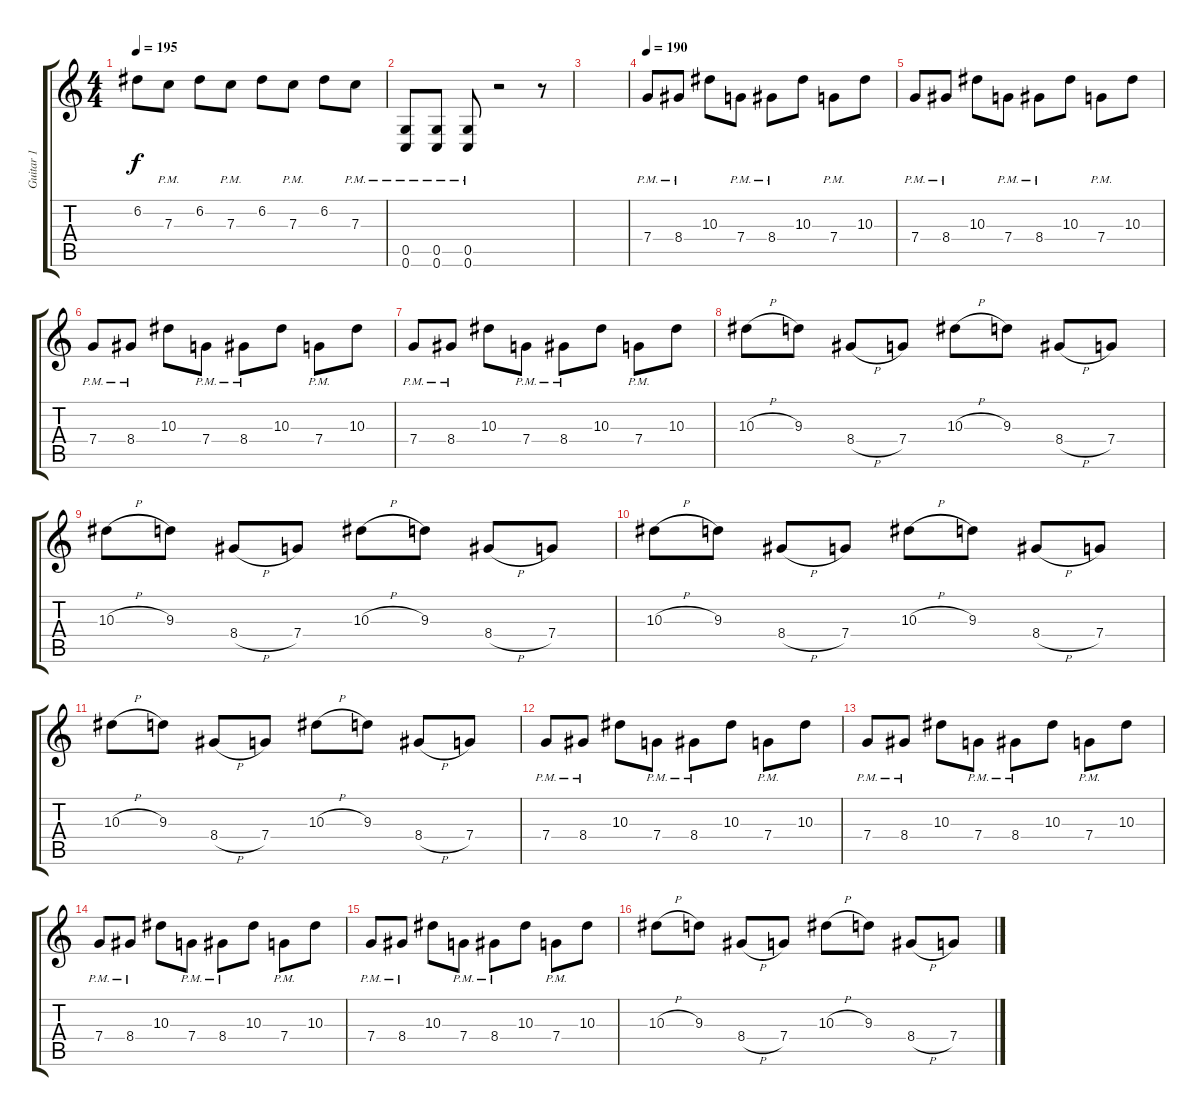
\track ("Guitar 1" "Guitar 1") {instrument distortionguitar}
\staff {score tabs}
\tuning (D4 A3 F3 C3 G2 C2) {hide}
\ts (4 4)
\tempo 195
\clef g2
\ks c
6.2.8{dy f} 7.3{pm}.8 6.2.8 7.3{pm}.8 6.2.8 7.3{pm}.8 6.2.8 7.3{pm}.8 |
(0.5{pm} 0.6{pm}).8 (0.5{pm} 0.6{pm}).8 (0.5{pm} 0.6{pm}).8 r.2 r.8 |
|
\tempo 190
7.4{pm}.8{volume 16} 8.4{pm}.8 10.3.8 7.4{pm}.8 8.4{pm}.8 10.3.8 7.4{pm}.8 10.3.8 |
7.4{pm}.8 8.4{pm}.8 10.3.8 7.4{pm}.8 8.4{pm}.8 10.3.8 7.4{pm}.8 10.3.8 |
7.4{pm}.8 8.4{pm}.8 10.3.8 7.4{pm}.8 8.4{pm}.8 10.3.8 7.4{pm}.8 10.3.8 |
7.4{pm}.8 8.4{pm}.8 10.3.8 7.4{pm}.8 8.4{pm}.8 10.3.8 7.4{pm}.8 10.3.8 |
10.3{h}.8 9.3.8 8.4{h}.8 7.4.8 10.3{h}.8 9.3.8 8.4{h}.8 7.4.8 |
10.3{h}.8 9.3.8 8.4{h}.8 7.4.8 10.3{h}.8 9.3.8 8.4{h}.8 7.4.8 |
10.3{h}.8 9.3.8 8.4{h}.8 7.4.8 10.3{h}.8 9.3.8 8.4{h}.8 7.4.8 |
10.3{h}.8 9.3.8 8.4{h}.8 7.4.8 10.3{h}.8 9.3.8 8.4{h}.8 7.4.8 |
7.4{pm}.8 8.4{pm}.8 10.3.8 7.4{pm}.8 8.4{pm}.8 10.3.8 7.4{pm}.8 10.3.8 |
7.4{pm}.8 8.4{pm}.8 10.3.8 7.4{pm}.8 8.4{pm}.8 10.3.8 7.4{pm}.8 10.3.8 |
7.4{pm}.8 8.4{pm}.8 10.3.8 7.4{pm}.8 8.4{pm}.8 10.3.8 7.4{pm}.8 10.3.8 |
7.4{pm}.8 8.4{pm}.8 10.3.8 7.4{pm}.8 8.4{pm}.8 10.3.8 7.4{pm}.8 10.3.8 |
10.3{h}.8 9.3.8 8.4{h}.8 7.4.8 10.3{h}.8 9.3.8 8.4{h}.8 7.4.8
